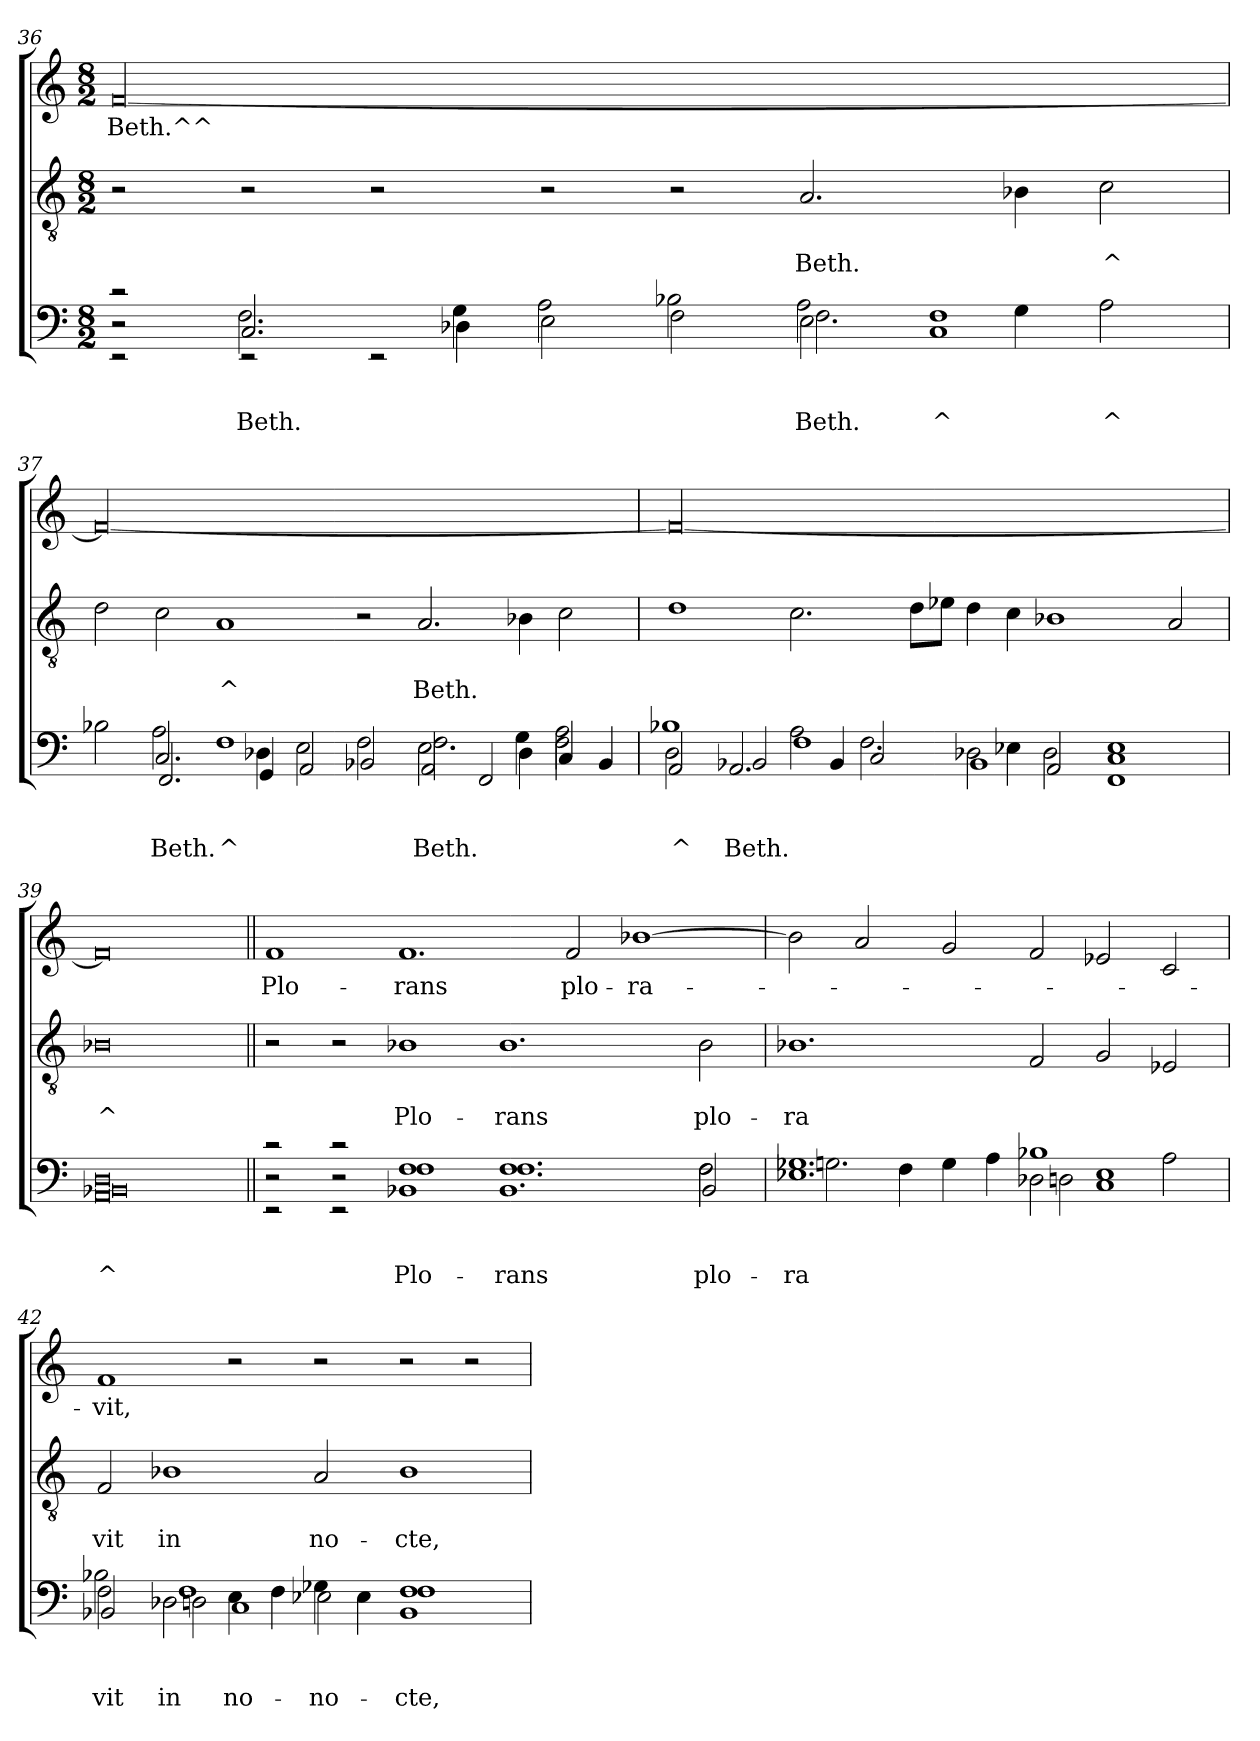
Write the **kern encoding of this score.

**kern	**text	**text	**text	**kern	**text	**text	**kern	**text
*part3	*part3	*part3	*part3	*part2	*part2	*part2	*part1	*part1
*staff3	*staff3	*staff3	*staff3	*staff2	*staff2	*staff2	*staff1	*staff1
!!LO:PB:g=z
*clefF4	*	*	*	*clefGv2	*	*	*clefG2	*
*k[]	*	*	*	*k[]	*	*	*k[]	*
*C:	*	*	*	*C:	*	*	*C:	*
*M8/2	*	*	*	*M8/2	*	*	*M8/2	*
*MM200	*	*	*	*MM200	*	*	*MM200	*
=36	=36	=36	=36	=36	=36	=36	=36	=36
*^	*	*	*	*	*	*	*	*
*	*^	*	*	*	*	*	*	*	*
!	!	!	!	!	!	!	!	!	!	!LO:LY:b
2rc	2rEE	2r	.	.	.	2r	.	.	[<00f	Beth.^^
!	!	!	!	!	!LO:LY:b	!	!	!	!	!
!	!	!	!	!	!LO:LY:b	!	!	!	!	!
2.C/	2rEE	2.F\	.	.	Beth.	2r	.	.	.	.
.	2rEE	.	.	.	.	2r	.	.	.	.
4D-X\	.	4G\	.	.	.	.	.	.	.	.
2E\	1ryy	2A\	.	.	.	2r	.	.	.	.
2F\	.	2B-X\	.	.	.	2r	.	.	.	.
!	!	!	!	!	!LO:LY:b	!	!	!LO:LY:b	!	!
2E\	2.F\	2A\	.	.	Beth.	2.A/	.	Beth.	.	.
!	!	!	!	!	!LO:LY:b	!	!	!	!	!
!	!	!	!	!	!LO:LY:b	!	!	!	!	!
1C	.	1F	.	.	^	.	.	.	.	.
.	4G\	.	.	.	.	4B-X\	.	.	.	.
!	!	!	!	!	!LO:LY:b	!	!	!LO:LY:b	!	!
.	2A\	.	.	.	^	2c\	.	^	.	.
=37	=37	=37	=37	=37	=37	=37	=37	=37	=37	=37
2ryy	2B-X\	2ryy	.	.	.	2d\	.	.	00f_	.
!	!	!	!	!	!LO:LY:b	!	!	!	!	!
!	!	!	!	!	!LO:LY:b	!	!	!	!	!
2.C/	2A\	2.FF/	.	.	Beth.	2c\	.	.	.	.
!	!	!	!	!	!LO:LY:b	!	!	!LO:LY:b	!	!
.	1F	.	.	.	^	1A	.	^	.	.
4D-X\	.	4GG/	.	.	.	.	.	.	.	.
2E\	.	2AA/	.	.	.	.	.	.	.	.
2F\	2ryy	2BB-X/	.	.	.	2r	.	.	.	.
!	!	!	!	!	!LO:LY:b	!	!	!LO:LY:b	!	!
2.E\	2.F\	2AA/	.	.	Beth.	2.A/	.	Beth.	.	.
.	.	2FF/	.	.	.	.	.	.	.	.
4D-\	4G\	.	.	.	.	4B-X\	.	.	.	.
4C/	2A\	2F\	.	.	.	2c\	.	.	.	.
4BB-/	.	.	.	.	.	.	.	.	.	.
!!LO:LB:g=z
=38	=38	=38	=38	=38	=38	=38	=38	=38	=38	=38
*	*	*	*	*	*	*	*	*	*MM184	*
!	!	!	!	!	!LO:LY:b	!	!	!	!	!
2AA/	1B-X	2D\	.	.	^	1d	.	.	00f_	.
!	!	!	!	!	!LO:LY:b	!	!	!	!	!
2.AA/	.	2BB-X/	.	.	Beth.	.	.	.	.	.
.	2A\	1F	.	.	.	2.c\	.	.	.	.
4BB-/	.	.	.	.	.	.	.	.	.	.
2C/	2.F\	.	.	.	.	.	.	.	.	.
.	.	.	.	.	.	8d\L	.	.	.	.
.	.	.	.	.	.	8e-X\J	.	.	.	.
2D-X\	.	1BB-	.	.	.	4d\	.	.	.	.
.	4E-X\	.	.	.	.	4c\	.	.	.	.
2AA/	2D-\	.	.	.	.	1B-X	.	.	.	.
1E-	1C	1FF	.	.	.	.	.	.	.	.
.	.	.	.	.	.	2A/	.	.	.	.
=39	=39	=39	=39	=39	=39	=39	=39	=39	=39	=39
*	*	*	*	*	*	*	*	*	*MM168	*
!	!	!	!	!	!LO:LY:b	!	!	!	!	!
!	!	!	!	!	!LO:LY:b	!	!	!	!	!
!	!	!	!	!	!LO:LY:b	!	!	!LO:LY:b	!	!
0AA	0D	0BB-X	.	.	^	0B-X	.	^	0f]	.
!!LO:LB:g=z
=40||	=40||	=40||	=40||	=40||	=40||	=40||	=40||	=40||	=40||	=40||
*	*	*	*	*	*	*	*	*	*MM200	*
!	!	!	!	!	!	!	!	!	!	!LO:LY:b
2rc	2rEE	2r	.	.	.	2r	.	.	1f	Plo-
2rc	2rEE	2r	.	.	.	2r	.	.	.	.
!	!	!	!	!	!LO:LY:b	!	!	!	!	!
!	!	!	!	!	!LO:LY:b	!	!	!	!	!
!	!	!	!	!	!LO:LY:b	!	!	!LO:LY:b	!	!LO:LY:b
1F	1F	1BB-X	.	.	-Plo-	1B-X	.	Plo-	1.f	-rans
!	!	!	!	!	!LO:LY:b	!	!	!	!	!
!	!	!	!	!	!LO:LY:b	!	!	!	!	!
!	!	!	!	!	!LO:LY:b	!	!	!LO:LY:b	!	!
1.F	1.F	1.BB-	.	.	-rans	1.B-	.	-rans	.	.
!	!	!	!	!	!	!	!	!	!	!LO:LY:b
.	.	.	.	.	.	.	.	.	2f/	plo-
!	!	!	!	!	!	!	!	!	!	!LO:LY:b
.	.	.	.	.	.	.	.	.	[>1b-X	-ra-
!	!	!	!	!	!LO:LY:b	!	!	!	!	!
!	!	!	!	!	!LO:LY:b	!	!	!	!	!
!	!	!	!	!	!LO:LY:b	!	!	!LO:LY:b	!	!
2F\	2F\	2BB-/	.	.	plo-	2B-\	.	plo-	.	.
=41	=41	=41	=41	=41	=41	=41	=41	=41	=41	=41
!	!	!	!	!	!LO:LY:b	!	!	!	!	!
!	!	!	!	!	!LO:LY:b	!	!	!	!	!
!	!	!	!	!	!LO:LY:b	!	!	!LO:LY:b	!	!
1.G-X	2.G\	1.E-X	.	.	-ra	1.B-X	.	-ra	2b-\]	.
.	.	.	.	.	.	.	.	.	2a/	.
.	4F\	.	.	.	.	.	.	.	.	.
.	4G\	.	.	.	.	.	.	.	2g/	.
.	4A\	.	.	.	.	.	.	.	.	.
2D-X\	1B-X	2D\	.	.	.	2F/	.	.	2f/	.
1E-	.	1C	.	.	.	2G/	.	.	2e-X/	.
.	2A\	.	.	.	.	2E-X/	.	.	2c/	.
=42	=42	=42	=42	=42	=42	=42	=42	=42	=42	=42
!	!	!	!	!	!LO:LY:b	!	!	!	!	!
!	!	!	!	!	!LO:LY:b	!	!	!	!	!
!	!	!	!	!	!LO:LY:b	!	!	!LO:LY:b	!	!LO:LY:b
2F\	2B-X\	2BB-X/	.	.	vit	2F/	.	vit	1f	-vit,
!	!	!	!	!	!LO:LY:b	!	!	!	!	!
!	!	!	!	!	!LO:LY:b	!	!	!	!	!
!	!	!	!	!	!LO:LY:b	!	!	!LO:LY:b	!	!
2D-X\	1F	2D\	.	.	in	1B-X	.	in	.	.
!	!	!	!	!	!LO:LY:b	!	!	!	!	!
!	!	!	!	!	!LO:LY:b	!	!	!	!	!
4E\	.	1C	.	.	no-	.	.	.	2r	.
4F\	.	.	.	.	.	.	.	.	.	.
!	!	!	!	!	!LO:LY:b	!	!	!LO:LY:b	!	!
4G-X\	2E-X\	.	.	.	no-	2A/	.	no-	2r	.
4E-\	.	.	.	.	.	.	.	.	.	.
!	!	!	!	!	!LO:LY:b	!	!	!	!	!
!	!	!	!	!	!LO:LY:b	!	!	!	!	!
!	!	!	!	!	!LO:LY:b	!	!	!LO:LY:b	!	!
1F	1F	1BB-	.	.	-cte,	1B-	.	-cte,	2r	.
.	.	.	.	.	.	.	.	.	2r	.
*v	*v	*v	*	*	*	*	*	*	*	*
=	=	=	=	=	=	=	=	=
*-	*-	*-	*-	*-	*-	*-	*-	*-
